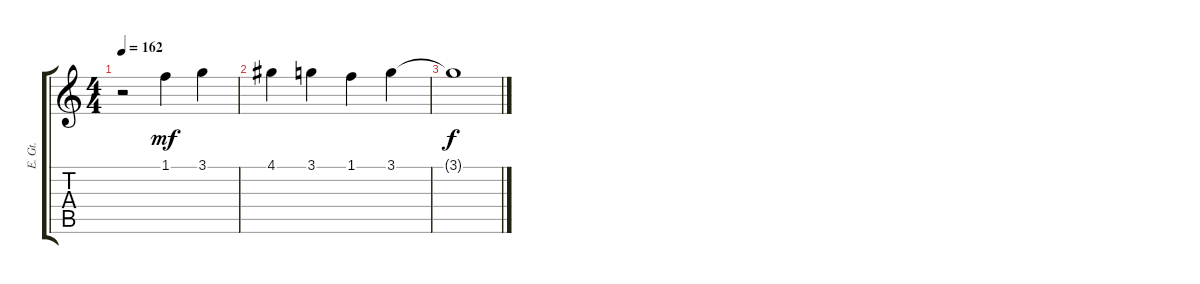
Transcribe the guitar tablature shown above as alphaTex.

\track ("E. Gt." "E. Gt.") {instrument distortionguitar}
\staff {score tabs}
\tuning (E4 B3 G3 D3 A2 E2) {hide}
\ts (4 4)
\tempo 162
\clef g2
\ks c
r.2{dy f} 1.1.4{dy mf} 3.1.4 |
4.1.4 3.1.4 1.1.4 3.1.4 |
3.1{t}.1{dy f}
